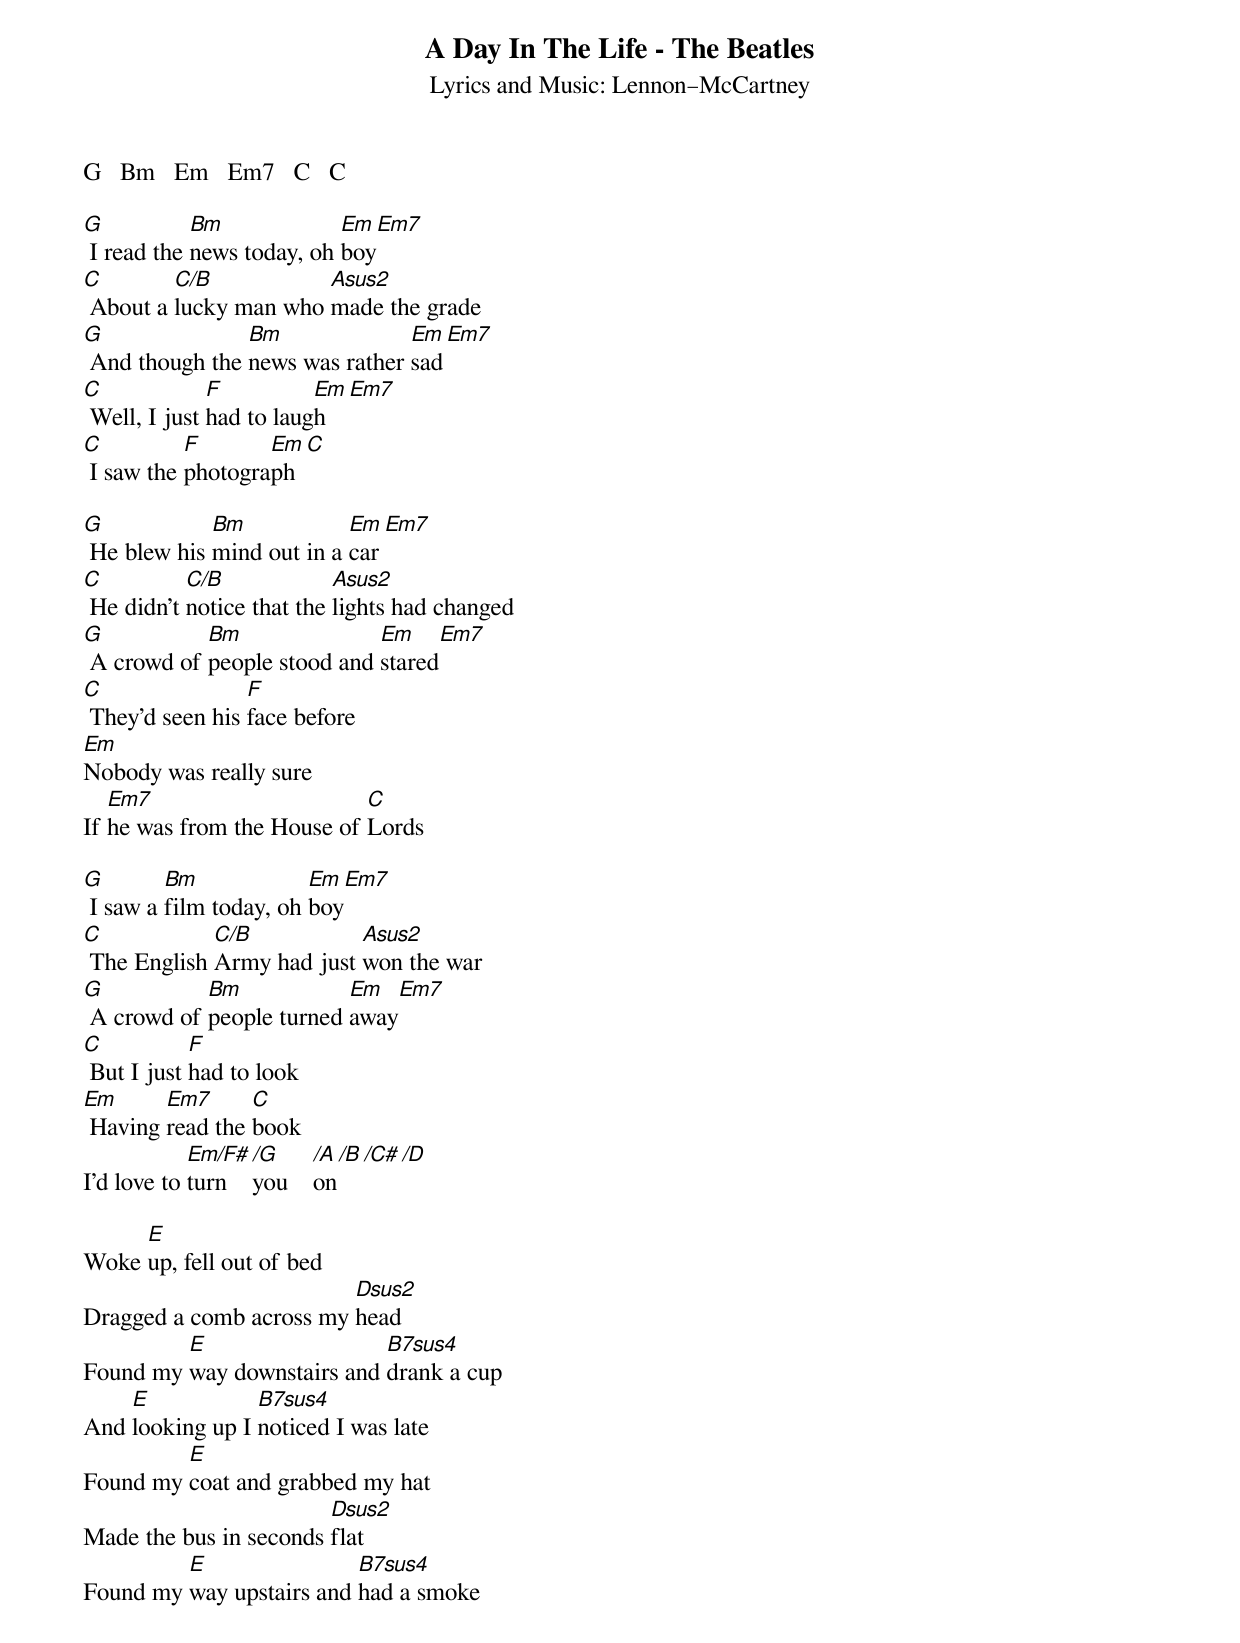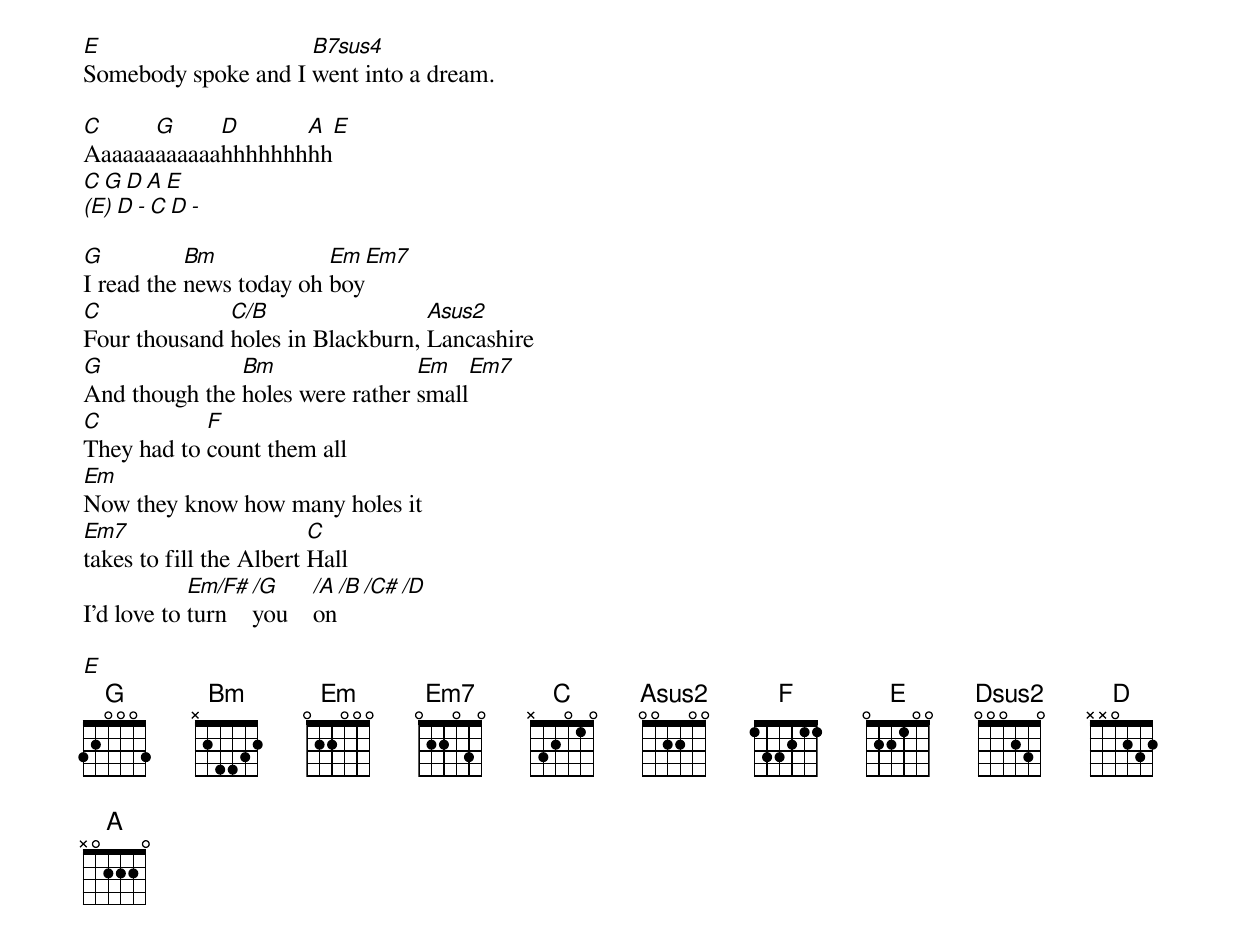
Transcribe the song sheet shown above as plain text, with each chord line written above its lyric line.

A Day In The Life - The Beatles
Lyrics and Music: Lennon–McCartney

G   Bm   Em   Em7   C   C

G           Bm             Em    Em7
 I read the news today, oh boy
C        C/B           Asus2
 About a lucky man who made the grade
G               Bm              Em   Em7
 And though the news was rather sad
C             F          Em   Em7
 Well, I just had to laugh
C          F       Em   C
 I saw the photograph

G            Bm            Em   Em7
 He blew his mind out in a car
C          C/B             Asus2
 He didn't notice that the lights had changed
G           Bm               Em      Em7
 A crowd of people stood and stared
C                F
 They'd seen his face before
Em
Nobody was really sure
   Em7                      C
If he was from the House of Lords

G        Bm             Em   Em7
 I saw a film today, oh boy
C            C/B           Asus2
 The English Army had just won the war
G           Bm            Em   Em7
 A crowd of people turned away
C           F
 But I just had to look
Em      Em7      C
 Having read the book
            Em/F#   /G     /A   /B  /C#  /D
I'd love to turn    you    on

     E
Woke up, fell out of bed
                         Dsus2
Dragged a comb across my head
         E                  B7sus4
Found my way downstairs and drank a cup
    E            B7sus4
And looking up I noticed I was late
         E
Found my coat and grabbed my hat
                        Dsus2
Made the bus in seconds flat
         E                B7sus4
Found my way upstairs and had a smoke
E                    B7sus4
Somebody spoke and I went into a dream.

C     G     D      A      E
Aaaaaaaaaaaahhhhhhhhh
C     G      D     A      E
(E)   D - C   D -

G          Bm            Em  Em7
I read the news today oh boy
C             C/B                 Asus2
Four thousand holes in Blackburn, Lancashire
G              Bm                Em    Em7
And though the holes were rather small
C           F
They had to count them all
Em
Now they know how many holes it
Em7                      C
takes to fill the Albert Hall
            Em/F#   /G     /A   /B  /C#  /D
I'd love to turn    you    on

E
